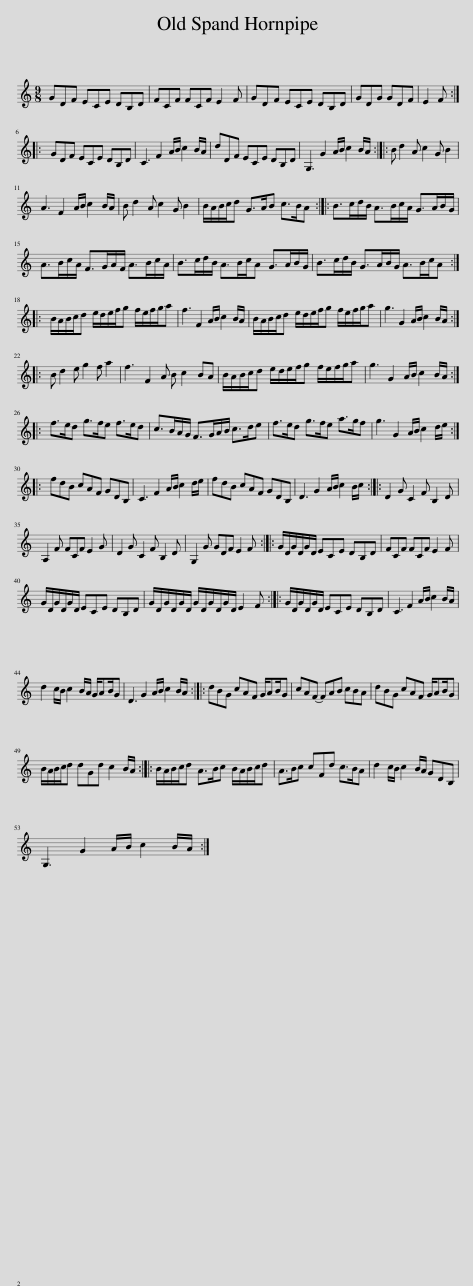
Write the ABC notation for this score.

X:1
L:1/8
M:9/8
I:linebreak $
K:C
V:1 treble
V:1
 GDF ECE DB,D | FCF FCF E2 F | GDF ECE DB,D | GDG GDF | E2 F ::$ %5
 GDF ECE DB,D | C3 F2 A/B/ c2 B/A/ | dDF ECE DB,D | G,3 G2 A/B/ c2 B/A/ :: B d2 A c2 G B2 |$ %10
 A3 F2 A/B/ c2 B/A/ | B d2 A c2 G B2 | B/A/B/c/d G>AB c>BA :: B>cd/B/ A>Bc/A/ G>AB/G/ |$ A>Bc/A/ F>GA/F/ A>Bc/A/ | %15
 B>cd/B/ A>Bc/A G>AB/G/ | B>cd/B/ G>AB/G/ A>Bc/A ::$ B/A/B/c/d e/d/e/f/g f/e/f/g/a | f3 F2 A/B/ c2 B/A/ | B/A/B/c/d e/d/e/f/g f/e/f/g/a | %20
 g3 G2 A/B/ c2 B/A/ ::$ B d2 e g2 f a2 | f3 F2 A B c2 BA | B/A/B/c/d e/d/e/f/g f/e/f/g/a | g3 G2 A/B/ c2 B/A/ ::$ %25
 f>ed g>fe f>ed | c>BA/G/ F>GA/B/ c>de | f>ed g>fe a>gf | g3 G2 A/B/ c2 d/e/ ::$ fdB cAF GDB, | %30
 C3 F2 A/B/ c2 d/e/ | fdB cAF GDB, | D3 G2 A/B/ c2 B/c/ :: D2 G C2 F B,2 D |$ A,2 F FCF E2 G | %35
 D2 G C2 F B,2 D | G,2 G GDF E2 F :: G/D/G/D/G/D/ ECE DB,D | FCF FCF E2 F |$ G/D/G/D/G/D/ ECE DB,D | %40
 G/D/G/D/G/D/ G/D/G/D/G/D/ E2 F :: G/D/G/D/G/D/ ECE DB,D | C3 F2 A/B/ c2 B/A/ |$ d2 c/B/ c2 B/A/ G/AB/G | D3 G2 A/B/ c2 B/A/ :: %45
 dBG cAF G/AB/G | cA(F F)AB cBA | dBG cAF G/AB/G |$ B/A/B/c/d dGd c2 B/A/ :: B/A/B/c/d A>Bc B/A/B/c/d | %50
 A>Bc cFd c>BA | d2 c/B/ c2 B/A/ GDB, |$ G,3 G2 A/B/ c2 B/A/ :| %53
